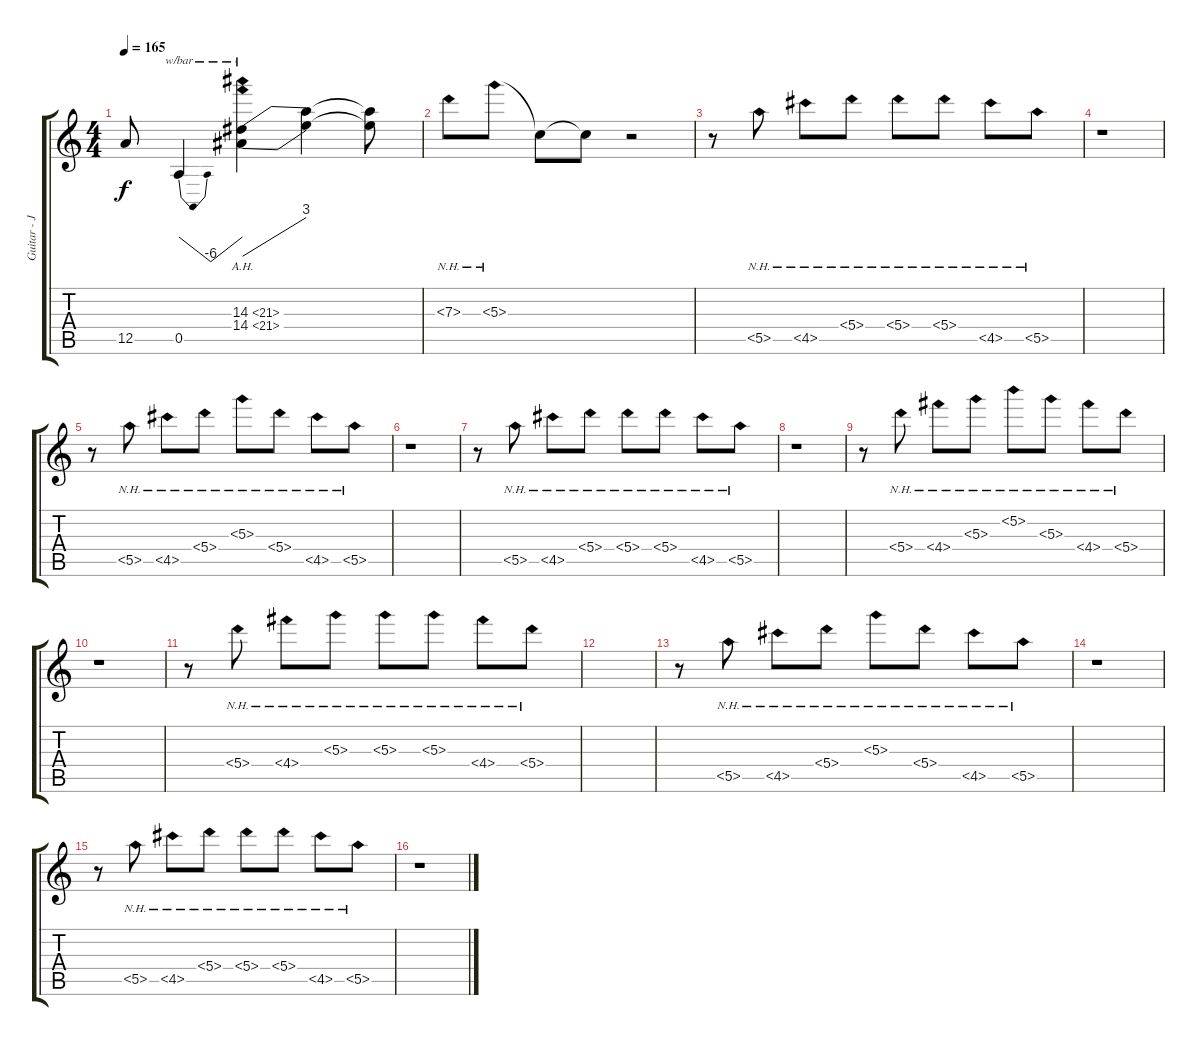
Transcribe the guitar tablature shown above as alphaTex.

\track ("Guitar - Joe" "Guitar - J") {instrument distortionguitar}
\staff {score tabs}
\tuning (E4 B3 G3 D3 A2 E2) {hide}
\ts (4 4)
\tempo 165
\clef g2
\ks c
12.5{t}.8{dy f} 0.5.4{tbe (dip default 0 0 30 -24 60 0)} (14.3{ah 7} 14.4{ah 7}).4{tbe (dive default 0 -12 60 12)} (14.3{t} 14.4{t}).4 (14.3{t} 14.4{t}).8 |
7.3{nh}.8 5.3{nh}.8 5.3{t}.8 5.3{t}.8 r.2 |
r.8 5.5{nh}.8 4.5{nh}.8 5.4{nh}.8 5.4{nh}.8 5.4{nh}.8 4.5{nh}.8 5.5{nh}.8 |
r.1 |
r.8 5.5{nh}.8 4.5{nh}.8 5.4{nh}.8 5.3{nh}.8 5.4{nh}.8 4.5{nh}.8 5.5{nh}.8 |
r.1 |
r.8 5.5{nh}.8 4.5{nh}.8 5.4{nh}.8 5.4{nh}.8 5.4{nh}.8 4.5{nh}.8 5.5{nh}.8 |
r.1 |
r.8 5.4{nh}.8 4.4{nh}.8 5.3{nh}.8 5.2{nh}.8 5.3{nh}.8 4.4{nh}.8 5.4{nh}.8 |
r.1 |
r.8 5.4{nh}.8 4.4{nh}.8 5.3{nh}.8 5.3{nh}.8 5.3{nh}.8 4.4{nh}.8 5.4{nh}.8 |
|
r.8 5.5{nh}.8 4.5{nh}.8 5.4{nh}.8 5.3{nh}.8 5.4{nh}.8 4.5{nh}.8 5.5{nh}.8 |
r.1 |
r.8 5.5{nh}.8 4.5{nh}.8 5.4{nh}.8 5.4{nh}.8 5.4{nh}.8 4.5{nh}.8 5.5{nh}.8 |
r.1
